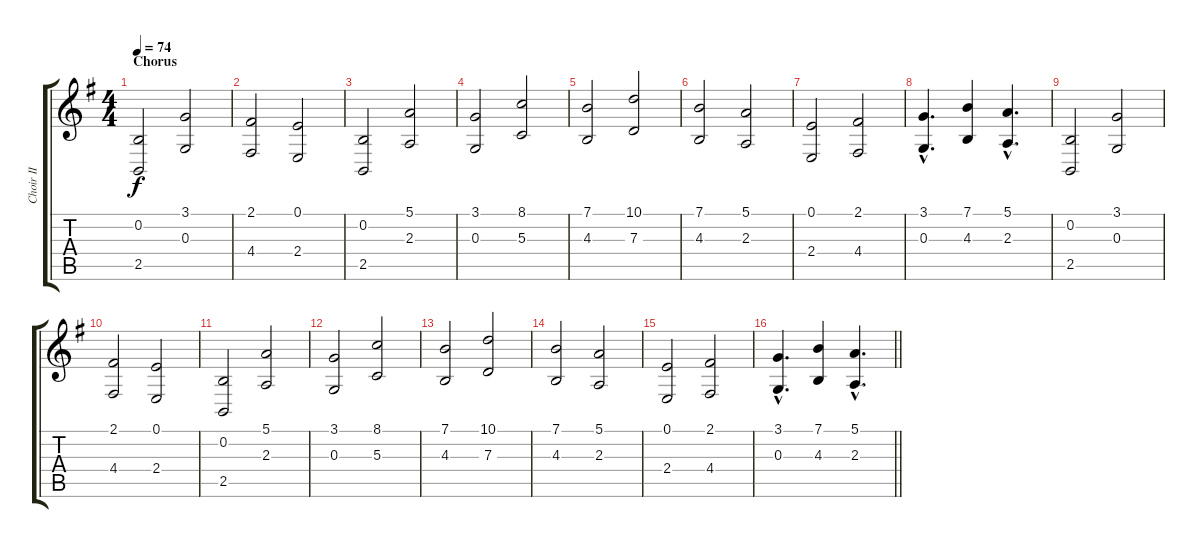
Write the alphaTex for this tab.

\track ("Choir II" "Choir II") {instrument choiraahs}
\staff {score tabs}
\tuning (E4 B3 G3 D3 A2 E2) {hide}
\ts (4 4)
\section ("" "Chorus")
\tempo 74
\clef g2
\ks eminor
(0.2 2.5).2{dy f} (3.1 0.3).2 |
(2.1 4.4).2 (0.1 2.4).2 |
(0.2 2.5).2 (5.1 2.3).2 |
(3.1 0.3).2 (8.1 5.3).2 |
(7.1 4.3).2 (10.1 7.3).2 |
(7.1 4.3).2 (5.1 2.3).2 |
(0.1 2.4).2 (2.1 4.4).2 |
(3.1{hac} 0.3{hac}).4{d} (7.1 4.3).4 (5.1{hac} 2.3{hac}).4{d} |
(0.2 2.5).2 (3.1 0.3).2 |
(2.1 4.4).2 (0.1 2.4).2 |
(0.2 2.5).2 (5.1 2.3).2 |
(3.1 0.3).2 (8.1 5.3).2 |
(7.1 4.3).2 (10.1 7.3).2 |
(7.1 4.3).2 (5.1 2.3).2 |
(0.1 2.4).2 (2.1 4.4).2 |
\barLineRight lightlight
(3.1{hac} 0.3{hac}).4{d} (7.1 4.3).4 (5.1{hac} 2.3{hac}).4{d}
